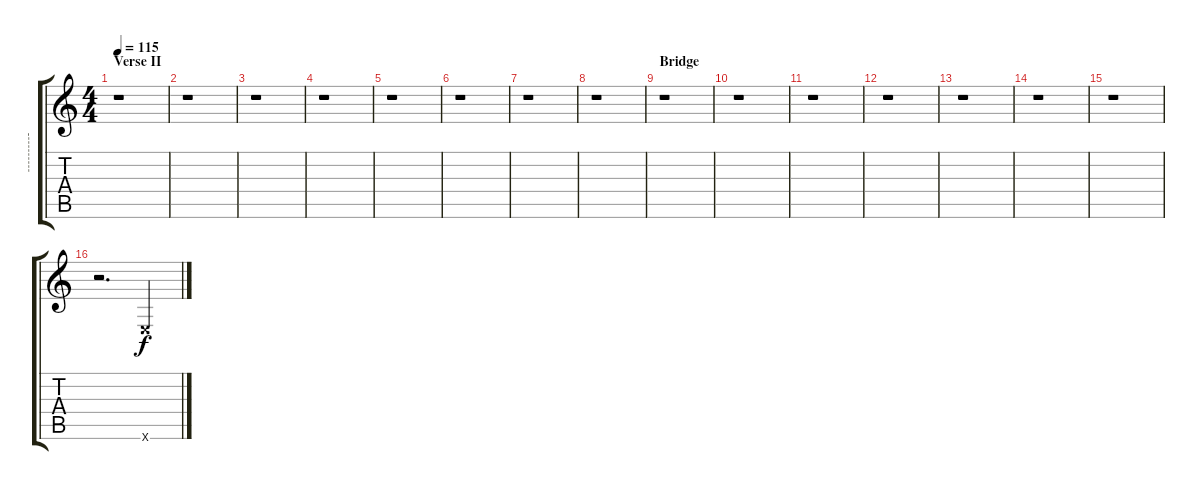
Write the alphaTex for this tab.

\track ("---------------------" "----------") {instrument distortionguitar}
\staff {score tabs}
\tuning (E4 B3 G3 D3 A2 E2) {hide}
\ts (4 4)
\section ("" "Verse II")
\tempo 115
\clef g2
\ks c
r.1{dy f} |
r.1 |
r.1 |
r.1 |
r.1 |
r.1 |
r.1 |
r.1 |
\section ("" "Bridge")
r.1 |
r.1 |
r.1 |
r.1 |
r.1 |
r.1 |
r.1 |
r.2{d} 0.6{x}.4{volume 16 instrument gunshot}
